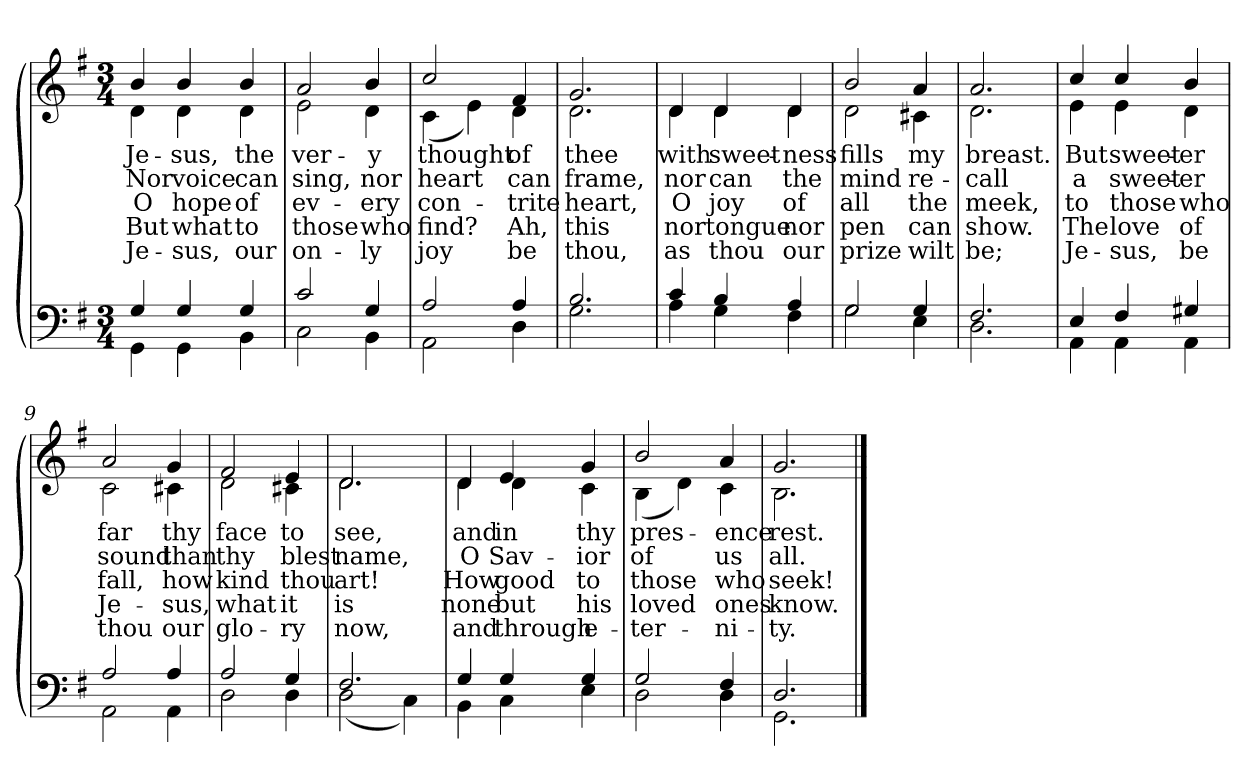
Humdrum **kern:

**kern	**kern	**text	**text	**text	**text	**text
*part2	*part1	*part1	*part1	*part1	*part1	*part1
*staff2	*staff1	*staff1	*staff1	*staff1	*staff1	*staff1
*clefF4	*clefG2	*	*	*	*	*
*k[f#]	*k[f#]	*	*	*	*	*
*M3/4	*M3/4	*	*	*	*	*
=1	=1	=1	=1	=1	=1	=1
*^	*	*	*	*	*	*
!	!	!LO:TX:b:i:t=Verse	!	!	!	!	!
!	!	!	!LO:LY:b	!LO:LY:b	!LO:LY:b	!LO:LY:b	!LO:LY:b
*	*	*^	*	*	*	*	*
4G/	4GG\	4b/	4d\	Je-	Nor	O	But	Je-
!	!	!	!	!LO:LY:b	!LO:LY:b	!LO:LY:b	!LO:LY:b	!LO:LY:b
4G/	4GG\	4b/	4d\	-sus,	voice	hope	what	-sus,
!	!	!	!	!LO:LY:b	!LO:LY:b	!LO:LY:b	!LO:LY:b	!LO:LY:b
4G/	4BB\	4b/	4d\	the	can	of	to	our
=2	=2	=2	=2	=2	=2	=2	=2	=2
!	!	!	!	!LO:LY:b	!LO:LY:b	!LO:LY:b	!LO:LY:b	!LO:LY:b
2c/	2C\	2a/	2e\	ver-	sing,	ev-	those	on-
!	!	!	!	!LO:LY:b	!LO:LY:b	!LO:LY:b	!LO:LY:b	!LO:LY:b
4G/	4BB\	4b/	4d\	-y	nor	-ery	who	-ly
=3	=3	=3	=3	=3	=3	=3	=3	=3
!	!	!	!	!LO:LY:b	!LO:LY:b	!LO:LY:b	!LO:LY:b	!LO:LY:b
2A/	2AA\	2cc/	(<4c\	thought	heart	con-	find?	joy
.	.	.	4e\)	.	.	.	.	.
!	!	!	!	!LO:LY:b	!LO:LY:b	!LO:LY:b	!LO:LY:b	!LO:LY:b
4A/	4D\	4f#/	4d\	of	can	-trite	Ah,	be
=4	=4	=4	=4	=4	=4	=4	=4	=4
!	!	!	!	!LO:LY:b	!LO:LY:b	!LO:LY:b	!LO:LY:b	!LO:LY:b
2.B/	2.G\	2.g/	2.d\	thee	frame,	heart,	this	thou,
!!LO:LB:g=z	!!
=5	=5	=5	=5	=5	=5	=5	=5	=5
!	!	!	!	!LO:LY:b	!LO:LY:b	!LO:LY:b	!LO:LY:b	!LO:LY:b
4c/	4A\	4d/	4d\	with	nor	O	nor	as
!	!	!	!	!LO:LY:b	!LO:LY:b	!LO:LY:b	!LO:LY:b	!LO:LY:b
4B/	4G\	4d/	4d\	sweet-	can	joy	tongue	thou
!	!	!	!	!LO:LY:b	!LO:LY:b	!LO:LY:b	!LO:LY:b	!LO:LY:b
4A/	4F#\	4d/	4d\	-ness	the	of	nor	our
=6	=6	=6	=6	=6	=6	=6	=6	=6
!	!	!	!	!LO:LY:b	!LO:LY:b	!LO:LY:b	!LO:LY:b	!LO:LY:b
2G/	2G\	2b/	2d\	fills	mind	all	pen	prize
!	!	!	!	!LO:LY:b	!LO:LY:b	!LO:LY:b	!LO:LY:b	!LO:LY:b
4G/	4E\	4a/	4c#X\	my	re-	the	can	wilt
=7	=7	=7	=7	=7	=7	=7	=7	=7
!	!	!	!	!LO:LY:b	!LO:LY:b	!LO:LY:b	!LO:LY:b	!LO:LY:b
2.F#/	2.D\	2.a/	2.d\	breast.	-call	meek,	show.	be;
!!LO:LB:g=z	!!
=8	=8	=8	=8	=8	=8	=8	=8	=8
!	!	!	!	!LO:LY:b	!LO:LY:b	!LO:LY:b	!LO:LY:b	!LO:LY:b
4E/	4AA\	4cc/	4e\	But	a	to	The	Je-
!	!	!	!	!LO:LY:b	!LO:LY:b	!LO:LY:b	!LO:LY:b	!LO:LY:b
4F#/	4AA\	4cc/	4e\	sweet-	sweet-	those	love	-sus,
!	!	!	!	!LO:LY:b	!LO:LY:b	!LO:LY:b	!LO:LY:b	!LO:LY:b
4G#X/	4AA\	4b/	4d\	-er	-er	who	of	be
=9	=9	=9	=9	=9	=9	=9	=9	=9
!	!	!	!	!LO:LY:b	!LO:LY:b	!LO:LY:b	!LO:LY:b	!LO:LY:b
2A/	2AA\	2a/	2c\	far	sound	fall,	Je-	thou
!	!	!	!	!LO:LY:b	!LO:LY:b	!LO:LY:b	!LO:LY:b	!LO:LY:b
4A/	4AA\	4g/	4c#X\	thy	than	how	-sus,	our
=10	=10	=10	=10	=10	=10	=10	=10	=10
!	!	!	!	!LO:LY:b	!LO:LY:b	!LO:LY:b	!LO:LY:b	!LO:LY:b
2A/	2D\	2f#/	2d\	face	thy	kind	what	glo-
!	!	!	!	!LO:LY:b	!LO:LY:b	!LO:LY:b	!LO:LY:b	!LO:LY:b
4G/	4D\	4e/	4c#X\	to	blest	thou	it	-ry
=11	=11	=11	=11	=11	=11	=11	=11	=11
!	!	!	!	!LO:LY:b	!LO:LY:b	!LO:LY:b	!LO:LY:b	!LO:LY:b
2.F#/	(<2D\	2.d/	2.d\	see,	name,	art!	is	now,
.	4C\)	.	.	.	.	.	.	.
!!LO:LB:g=z	!!
=12	=12	=12	=12	=12	=12	=12	=12	=12
!	!	!	!	!LO:LY:b	!LO:LY:b	!LO:LY:b	!LO:LY:b	!LO:LY:b
4G/	4BB\	4d/	4d\	and	O	How	none	and
!	!	!	!	!LO:LY:b	!LO:LY:b	!LO:LY:b	!LO:LY:b	!LO:LY:b
4G/	4C\	4e/	4d\	in	Sav-	good	but	through
!	!	!	!	!LO:LY:b	!LO:LY:b	!LO:LY:b	!LO:LY:b	!LO:LY:b
4G/	4E\	4g/	4c\	thy	-ior	to	his	e-
=13	=13	=13	=13	=13	=13	=13	=13	=13
!	!	!	!	!LO:LY:b	!LO:LY:b	!LO:LY:b	!LO:LY:b	!LO:LY:b
2G/	2D\	2b/	(<4B\	pres-	of	those	loved	-ter-
.	.	.	4d\)	.	.	.	.	.
!	!	!	!	!LO:LY:b	!LO:LY:b	!LO:LY:b	!LO:LY:b	!LO:LY:b
4F#/	4D\	4a/	4c\	-ence	us	who	ones	-ni-
=14	=14	=14	=14	=14	=14	=14	=14	=14
!	!	!	!	!LO:LY:b	!LO:LY:b	!LO:LY:b	!LO:LY:b	!LO:LY:b
2.D/	2.GG\	2.g/	2.B\	rest.	all.	seek!	know.	-ty.
*v	*v	*	*	*	*	*	*	*
*	*v	*v	*	*	*	*	*
==	==	==	==	==	==	==
*-	*-	*-	*-	*-	*-	*-
